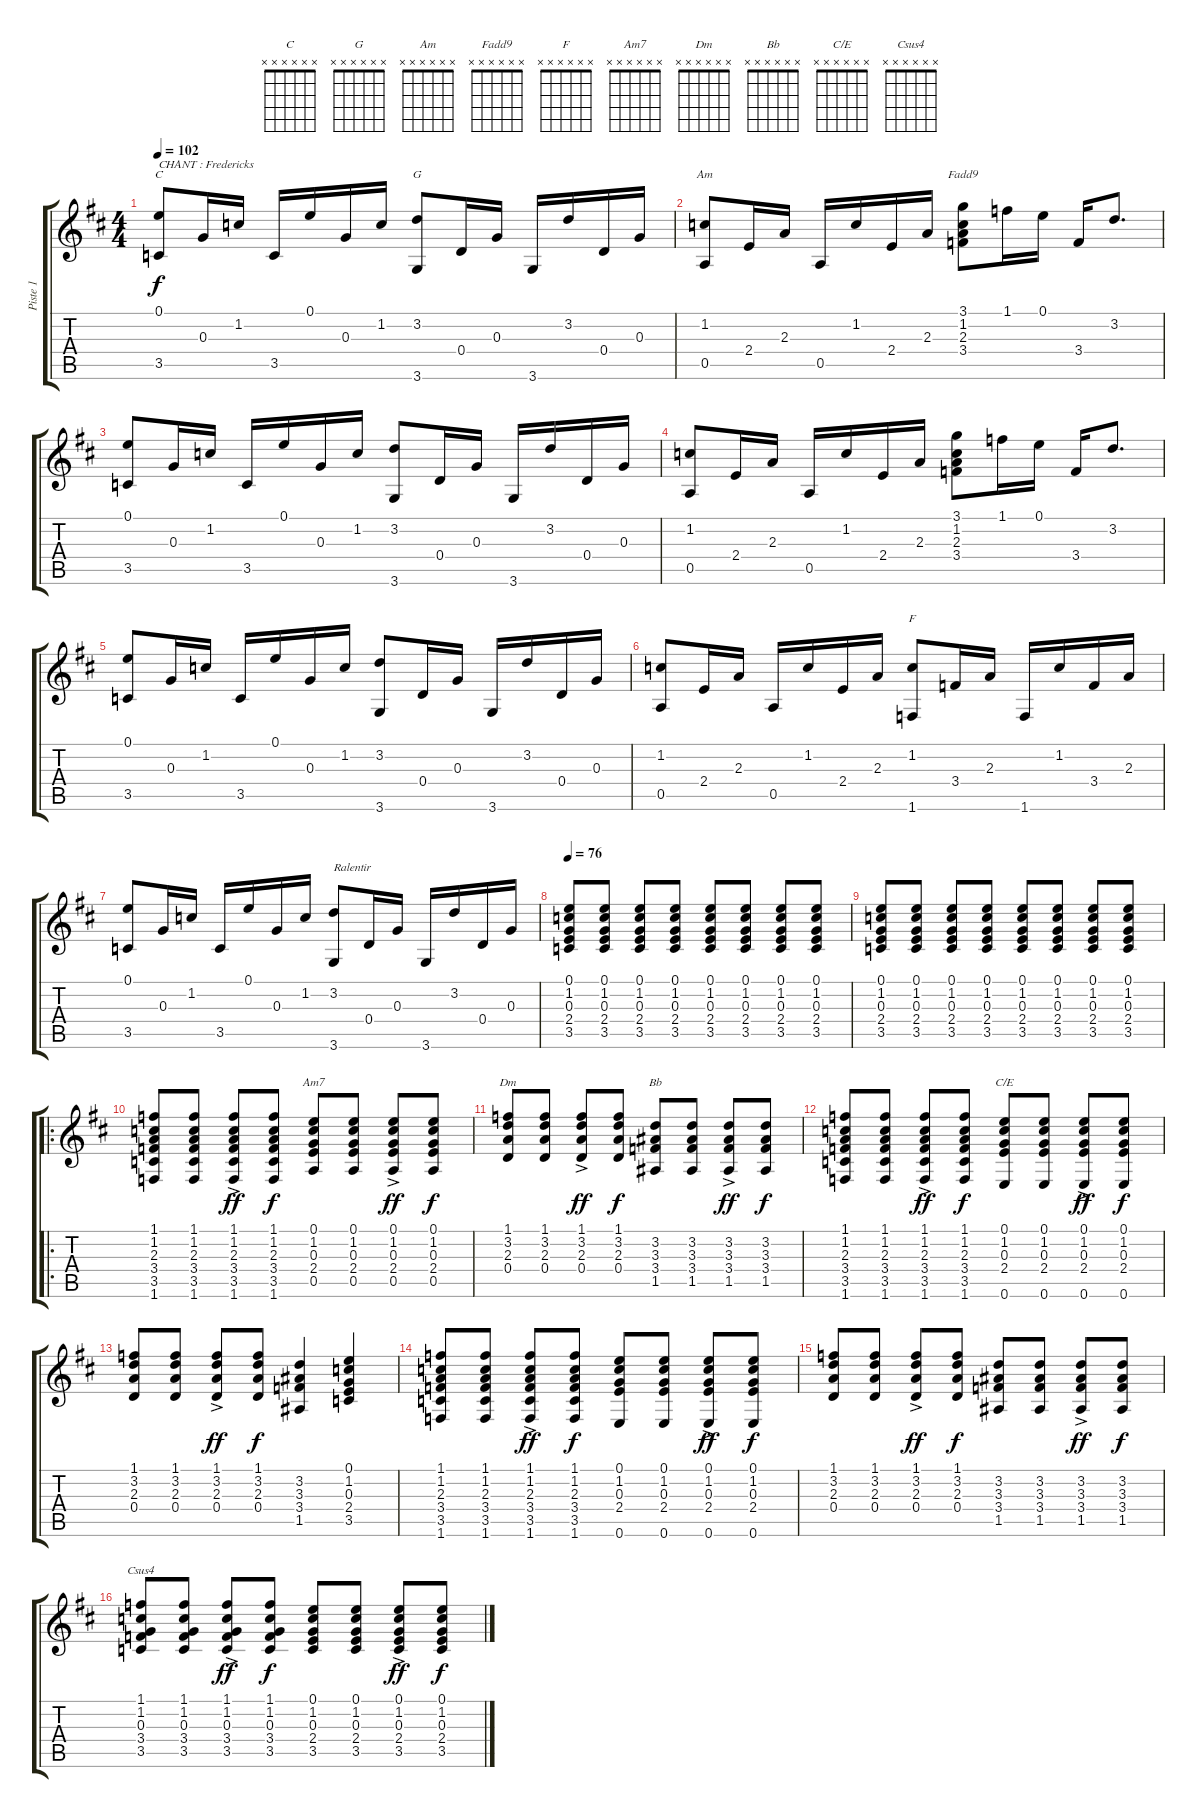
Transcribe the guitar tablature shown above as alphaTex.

\track ("Piste 1" "Piste 1") {instrument acousticguitarsteel}
\staff {score tabs}
\tuning (E4 B3 G3 D3 A2 E2) {hide}
\chord ("C" x x x x x x)
\chord ("G" x x x x x x)
\chord ("Am" x x x x x x)
\chord ("Fadd9" x x x x x x)
\chord ("F" x x x x x x)
\chord ("Am7" x x x x x x)
\chord ("Dm" x x x x x x)
\chord ("Bb" x x x x x x)
\chord ("C/E" x x x x x x)
\chord ("Csus4" x x x x x x)
\ts (4 4)
\tempo 102
\clef g2
\ks d
(0.1 3.5).8{ch "C" txt "CHANT : Fredericks" dy f} 0.3.16 1.2.16 3.5.16 0.1.16 0.3.16 1.2.16 (3.2 3.6).8{ch "G"} 0.4.16 0.3.16 3.6.16 3.2.16 0.4.16 0.3.16 |
(1.2 0.5).8{ch "Am"} 2.4.16 2.3.16 0.5.16 1.2.16 2.4.16 2.3.16 (3.1 1.2 2.3 3.4).8{ch "Fadd9"} 1.1.16 0.1.16 3.4.16 3.2.8{d} |
(0.1 3.5).8 0.3.16 1.2.16 3.5.16 0.1.16 0.3.16 1.2.16 (3.2 3.6).8 0.4.16 0.3.16 3.6.16 3.2.16 0.4.16 0.3.16 |
(1.2 0.5).8 2.4.16 2.3.16 0.5.16 1.2.16 2.4.16 2.3.16 (3.1 1.2 2.3 3.4).8 1.1.16 0.1.16 3.4.16 3.2.8{d} |
(0.1 3.5).8 0.3.16 1.2.16 3.5.16 0.1.16 0.3.16 1.2.16 (3.2 3.6).8 0.4.16 0.3.16 3.6.16 3.2.16 0.4.16 0.3.16 |
(1.2 0.5).8 2.4.16 2.3.16 0.5.16 1.2.16 2.4.16 2.3.16 (1.2 1.6).8{ch "F"} 3.4.16 2.3.16 1.6.16 1.2.16 3.4.16 2.3.16 |
(0.1 3.5).8 0.3.16 1.2.16 3.5.16 0.1.16 0.3.16 1.2.16 (3.2 3.6).8{txt "Ralentir"} 0.4.16 0.3.16 3.6.16 3.2.16 0.4.16 0.3.16 |
\tempo 76
(0.1 1.2 0.3 2.4 3.5).8 (0.1 1.2 0.3 2.4 3.5).8 (0.1 1.2 0.3 2.4 3.5).8 (0.1 1.2 0.3 2.4 3.5).8 (0.1 1.2 0.3 2.4 3.5).8 (0.1 1.2 0.3 2.4 3.5).8 (0.1 1.2 0.3 2.4 3.5).8 (0.1 1.2 0.3 2.4 3.5).8 |
(0.1 1.2 0.3 2.4 3.5).8 (0.1 1.2 0.3 2.4 3.5).8 (0.1 1.2 0.3 2.4 3.5).8 (0.1 1.2 0.3 2.4 3.5).8 (0.1 1.2 0.3 2.4 3.5).8 (0.1 1.2 0.3 2.4 3.5).8 (0.1 1.2 0.3 2.4 3.5).8 (0.1 1.2 0.3 2.4 3.5).8 |
\ro
(1.1 1.2 2.3 3.4 3.5 1.6).8 (1.1 1.2 2.3 3.4 3.5 1.6).8 (1.1 1.2 2.3 3.4 3.5 1.6{ac}).8{dy ff} (1.1 1.2 2.3 3.4 3.5 1.6).8{dy f} (0.1 1.2 0.3 2.4 0.5).8{ch "Am7"} (0.1 1.2 0.3 2.4 0.5).8 (0.1 1.2{ac} 0.3 2.4 0.5).8{dy ff} (0.1 1.2 0.3 2.4 0.5).8{dy f} |
(1.1 3.2 2.3 0.4).8{ch "Dm"} (1.1 3.2 2.3 0.4).8 (1.1 3.2{ac} 2.3 0.4).8{dy ff} (1.1 3.2 2.3 0.4).8{dy f} (3.2 3.3 3.4 1.5).8{ch "Bb"} (3.2 3.3 3.4 1.5).8 (3.2{ac} 3.3 3.4 1.5).8{dy ff} (3.2 3.3 3.4 1.5).8{dy f} |
(1.1 1.2 2.3 3.4 3.5 1.6).8 (1.1 1.2 2.3 3.4 3.5 1.6).8 (1.1 1.2{ac} 2.3 3.4 3.5 1.6).8{dy ff} (1.1 1.2 2.3 3.4 3.5 1.6).8{dy f} (0.1 1.2 0.3 2.4 0.6).8{ch "C/E"} (0.1 1.2 0.3 2.4 0.6).8 (0.1 1.2{ac} 0.3 2.4 0.6).8{dy ff} (0.1 1.2 0.3 2.4 0.6).8{dy f} |
(1.1 3.2 2.3 0.4).8 (1.1 3.2 2.3 0.4).8 (1.1 3.2{ac} 2.3 0.4).8{dy ff} (1.1 3.2 2.3 0.4).8{dy f} (3.2 3.3 3.4 1.5).4 (0.1 1.2 0.3 2.4 3.5).4 |
(1.1 1.2 2.3 3.4 3.5 1.6).8 (1.1 1.2 2.3 3.4 3.5 1.6).8 (1.1 1.2{ac} 2.3 3.4 3.5 1.6).8{dy ff} (1.1 1.2 2.3 3.4 3.5 1.6).8{dy f} (0.1 1.2 0.3 2.4 0.6).8 (0.1 1.2 0.3 2.4 0.6).8 (0.1 1.2{ac} 0.3 2.4 0.6).8{dy ff} (0.1 1.2 0.3 2.4 0.6).8{dy f} |
(1.1 3.2 2.3 0.4).8 (1.1 3.2 2.3 0.4).8 (1.1 3.2{ac} 2.3 0.4).8{dy ff} (1.1 3.2 2.3 0.4).8{dy f} (3.2 3.3 3.4 1.5).8 (3.2 3.3 3.4 1.5).8 (3.2{ac} 3.3 3.4 1.5).8{dy ff} (3.2 3.3 3.4 1.5).8{dy f} |
(1.1 1.2 0.3 3.4 3.5).8{ch "Csus4"} (1.1 1.2 0.3 3.4 3.5).8 (1.1 1.2{ac} 0.3 3.4 3.5).8{dy ff} (1.1 1.2 0.3 3.4 3.5).8{dy f} (0.1 1.2 0.3 2.4 3.5).8 (0.1 1.2 0.3 2.4 3.5).8 (0.1 1.2{ac} 0.3 2.4 3.5).8{dy ff} (0.1 1.2 0.3 2.4 3.5).8{dy f}
